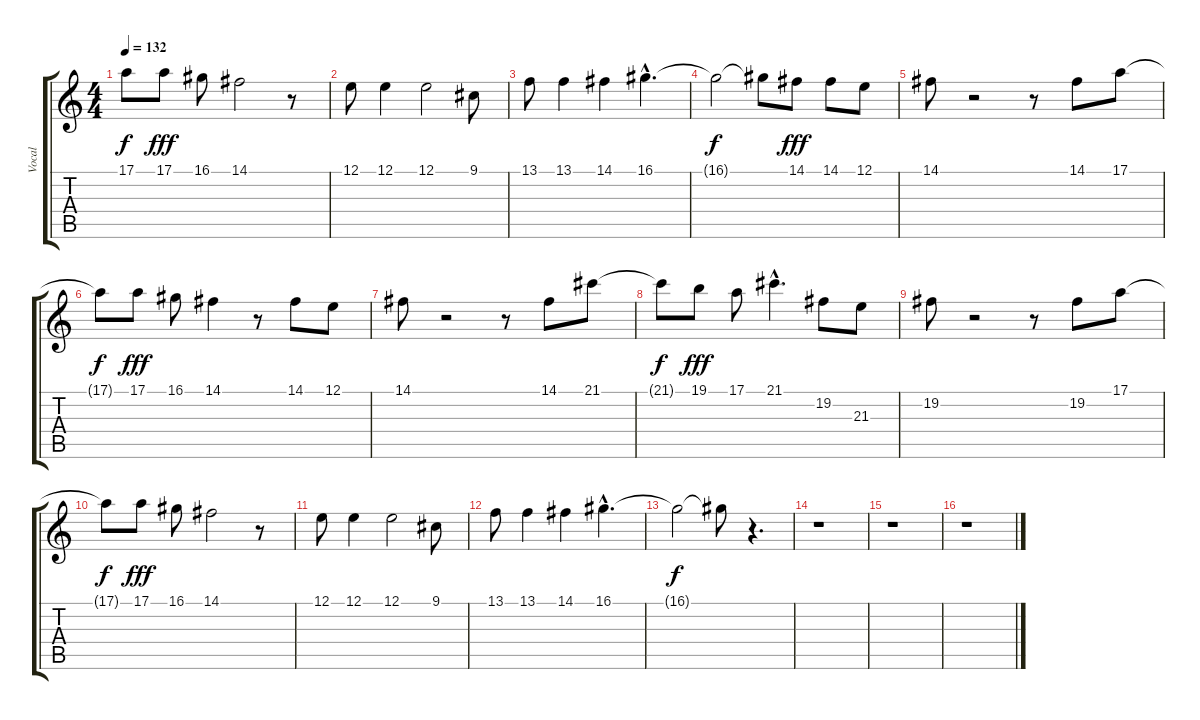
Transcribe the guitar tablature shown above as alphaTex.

\track ("Vocal" "Vocal") {instrument viola}
\staff {score tabs}
\tuning (E4 B3 G3 D3 A2 E2) {hide}
\ts (4 4)
\tempo 132
\clef g2
\ks c
17.1{t}.8{dy f} 17.1.8{dy fff} 16.1.8 14.1.2 r.8 |
12.1.8 12.1.4 12.1.2 9.1.8 |
13.1.8 13.1.4 14.1.4 16.1{hac}.4{d} |
16.1{t}.2{dy f} 16.1{t}.8 14.1.8{dy fff} 14.1.8 12.1.8 |
14.1.8 r.2 r.8 14.1.8 17.1.8 |
17.1{t}.8{dy f} 17.1.8{dy fff} 16.1.8 14.1.4 r.8 14.1.8 12.1.8 |
14.1.8 r.2 r.8 14.1.8 21.1.8 |
21.1{t}.8{dy f} 19.1.8{dy fff} 17.1.8 21.1{hac}.4{d} 19.2.8 21.3.8 |
19.2.8 r.2 r.8 19.2.8 17.1.8 |
17.1{t}.8{dy f} 17.1.8{dy fff} 16.1.8 14.1.2 r.8 |
12.1.8 12.1.4 12.1.2 9.1.8 |
13.1.8 13.1.4 14.1.4 16.1{hac}.4{d} |
16.1{t}.2{dy f} 16.1{t}.8 r.4{d} |
r.1 |
r.1 |
r.1
